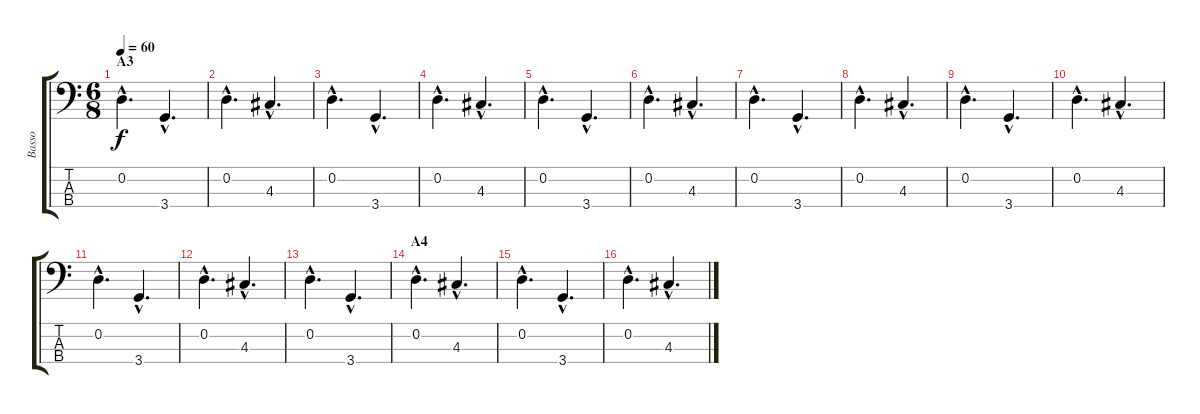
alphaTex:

\track ("Basso" "Basso") {instrument acousticbass}
\staff {score tabs}
\tuning (G2 D2 A1 E1) {hide}
\ts (6 8)
\section ("" "A3")
\tempo 60
\clef f4
\ks c
0.2{hac}.4{d dy f} 3.4{hac}.4{d} |
0.2{hac}.4{d} 4.3{hac}.4{d} |
0.2{hac}.4{d} 3.4{hac}.4{d} |
0.2{hac}.4{d} 4.3{hac}.4{d} |
0.2{hac}.4{d} 3.4{hac}.4{d} |
0.2{hac}.4{d} 4.3{hac}.4{d} |
0.2{hac}.4{d} 3.4{hac}.4{d} |
0.2{hac}.4{d} 4.3{hac}.4{d} |
0.2{hac}.4{d} 3.4{hac}.4{d} |
0.2{hac}.4{d} 4.3{hac}.4{d} |
0.2{hac}.4{d} 3.4{hac}.4{d} |
0.2{hac}.4{d} 4.3{hac}.4{d} |
0.2{hac}.4{d} 3.4{hac}.4{d} |
\section ("" "A4")
0.2{hac}.4{d} 4.3{hac}.4{d} |
0.2{hac}.4{d} 3.4{hac}.4{d} |
0.2{hac}.4{d} 4.3{hac}.4{d}
